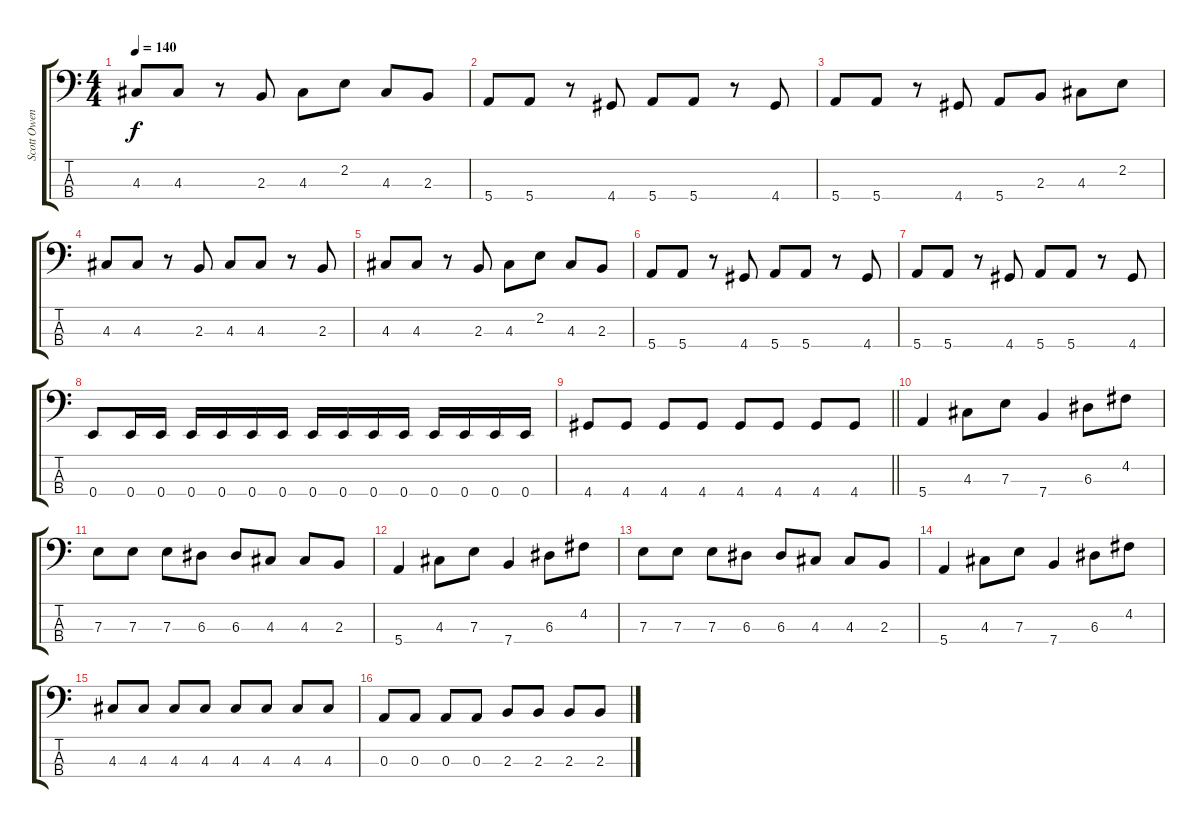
\track ("Scott Owen" "Scott Owen") {instrument electricbassfinger}
\staff {score tabs}
\tuning (G2 D2 A1 E1) {hide}
\ts (4 4)
\tempo 140
\clef f4
\ks c
4.3.8{dy f} 4.3.8 r.8 2.3.8 4.3.8 2.2.8 4.3.8 2.3.8 |
5.4.8 5.4.8 r.8 4.4.8 5.4.8 5.4.8 r.8 4.4.8 |
5.4.8 5.4.8 r.8 4.4.8 5.4.8 2.3.8 4.3.8 2.2.8 |
4.3.8 4.3.8 r.8 2.3.8 4.3.8 4.3.8 r.8 2.3.8 |
4.3.8 4.3.8 r.8 2.3.8 4.3.8 2.2.8 4.3.8 2.3.8 |
5.4.8 5.4.8 r.8 4.4.8 5.4.8 5.4.8 r.8 4.4.8 |
5.4.8 5.4.8 r.8 4.4.8 5.4.8 5.4.8 r.8 4.4.8 |
0.4.8 0.4.16 0.4.16 0.4.16 0.4.16 0.4.16 0.4.16 0.4.16 0.4.16 0.4.16 0.4.16 0.4.16 0.4.16 0.4.16 0.4.16 |
\barLineRight lightlight
4.4.8 4.4.8 4.4.8 4.4.8 4.4.8 4.4.8 4.4.8 4.4.8 |
5.4.4 4.3.8 7.3.8 7.4.4 6.3.8 4.2.8 |
7.3.8 7.3.8 7.3.8 6.3.8 6.3.8 4.3.8 4.3.8 2.3.8 |
5.4.4 4.3.8 7.3.8 7.4.4 6.3.8 4.2.8 |
7.3.8 7.3.8 7.3.8 6.3.8 6.3.8 4.3.8 4.3.8 2.3.8 |
5.4.4 4.3.8 7.3.8 7.4.4 6.3.8 4.2.8 |
4.3.8 4.3.8 4.3.8 4.3.8 4.3.8 4.3.8 4.3.8 4.3.8 |
0.3.8 0.3.8 0.3.8 0.3.8 2.3.8 2.3.8 2.3.8 2.3.8
